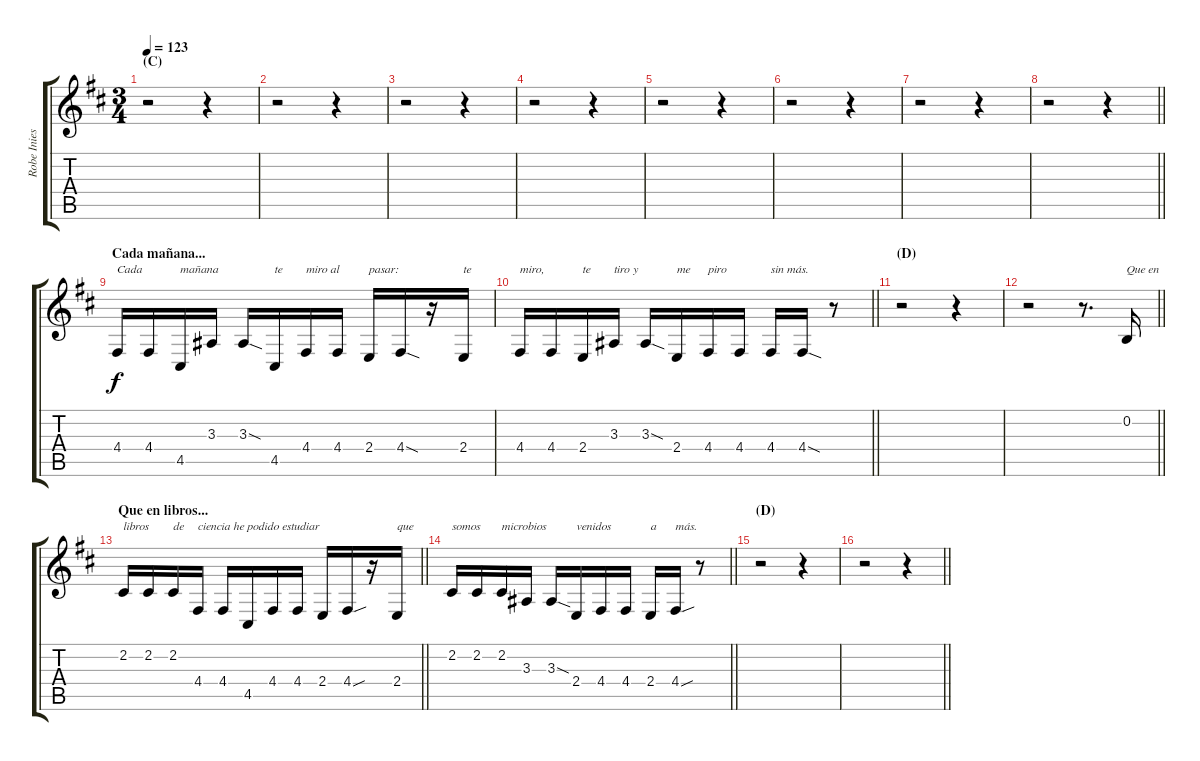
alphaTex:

\track ("Robe Iniesta - Voz" "Robe Inies") {instrument oboe}
\staff {score tabs}
\tuning (E4 B3 G3 D3 A2 E2) {hide}
\ts (3 4)
\section ("" "(C)")
\tempo 123
\clef g2
\ks bminor
r.2{dy f} r.4 |
r.2 r.4 |
r.2 r.4 |
r.2 r.4 |
r.2 r.4 |
r.2 r.4 |
r.2 r.4 |
\barLineRight lightlight
r.2 r.4 |
\section ("" "Cada mañana...")
4.4.16{txt "Cada"} 4.4.16 4.5.16{txt "mañana"} 3.3.16 3.3{sod}.16 4.5.16{txt "te"} 4.4.16{txt "miro al"} 4.4.16 2.4.16{txt "pasar:"} 4.4{sod}.16 r.16 2.4.16{txt "te"} |
\barLineRight lightlight
4.4.16{txt "miro,"} 4.4.16 2.4.16{txt "te"} 3.3.16{txt "tiro y"} 3.3{sod}.16 2.4.16{txt "me"} 4.4.16{txt "piro"} 4.4.16 4.4.16{txt "sin más."} 4.4{sod}.16 r.8 |
\section ("" "(D)")
r.2 r.4 |
\barLineRight lightlight
r.2 r.8{d} 0.2.16{txt "Que en"} |
\section ("" "Que en libros...")
\barLineRight lightlight
2.2.16{txt "libros"} 2.2.16 2.2.16{txt "de"} 4.4.16{txt "ciencia he podido estudiar"} 4.4.16 4.5.16 4.4.16 4.4.16 2.4.16 4.4{sou}.16 r.16 2.4.16{txt "que"} |
\barLineRight lightlight
2.2.16{txt "somos"} 2.2.16 2.2.16{txt "microbios"} 3.3.16 3.3{sod}.16 2.4.16{txt "venidos"} 4.4.16 4.4.16 2.4.16{txt "a"} 4.4{sou}.16{txt "más."} r.8 |
\section ("" "(D)")
r.2 r.4 |
\barLineRight lightlight
r.2 r.4
